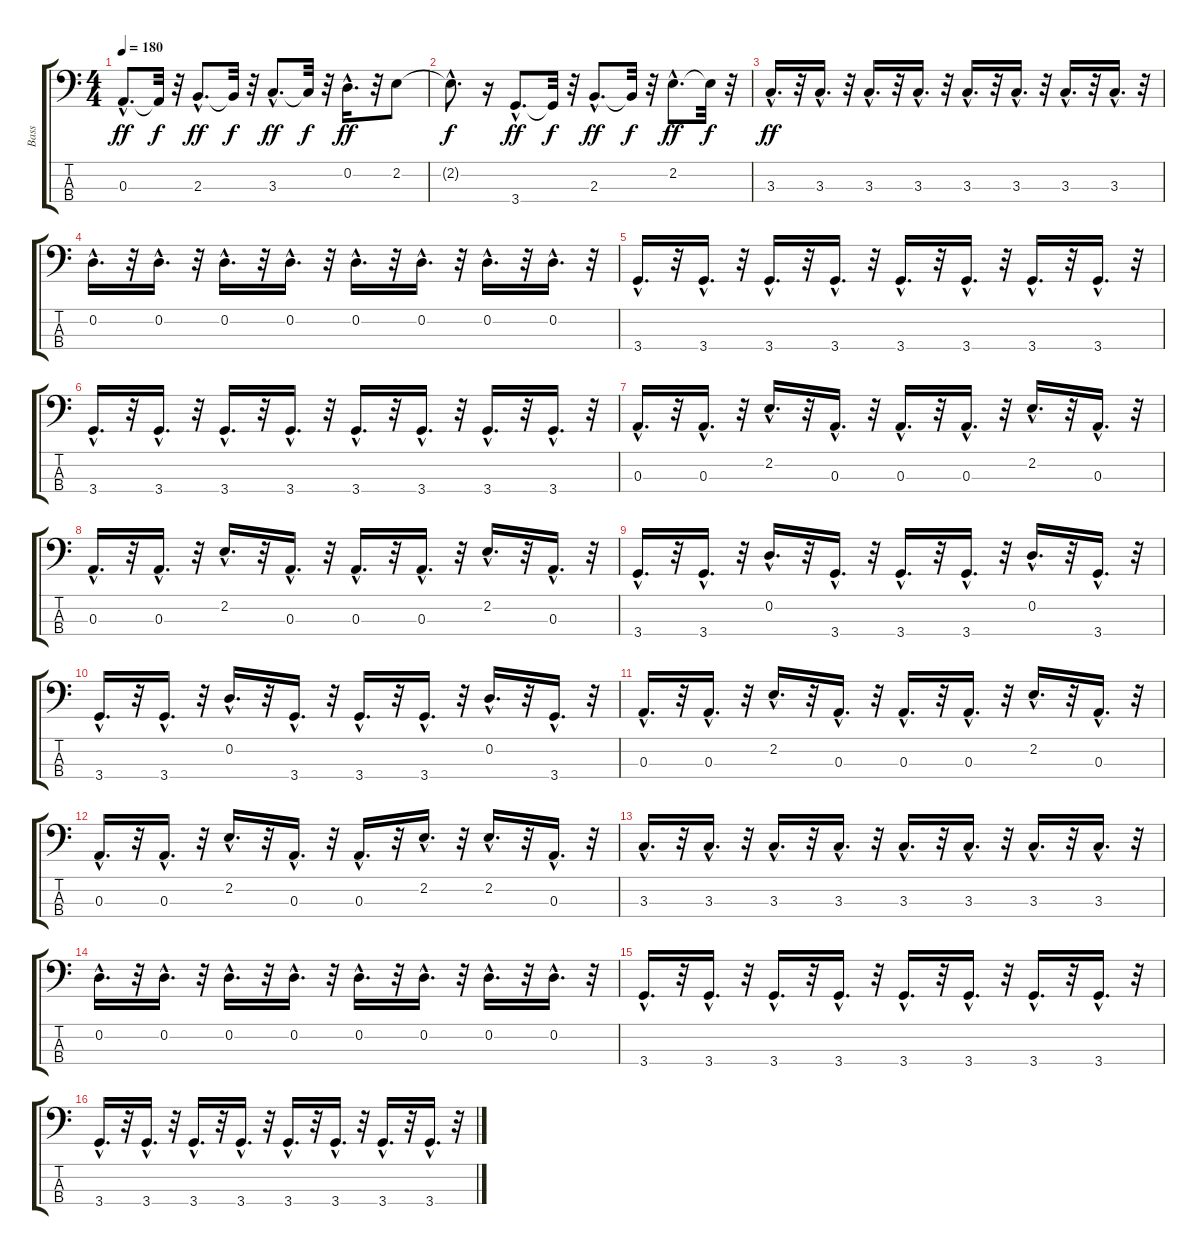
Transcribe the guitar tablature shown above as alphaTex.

\track ("Bass" "Bass") {instrument fretlessbass}
\staff {score tabs}
\tuning (G2 D2 A1 E1) {hide}
\ts (4 4)
\tempo 180
\clef f4
\ks c
0.3{hac}.8{d dy ff} 0.3{t}.32{dy f} r.32 2.3{hac}.8{d dy ff} 2.3{t}.32{dy f} r.32 3.3{hac}.8{d dy ff} 3.3{t}.32{dy f} r.32 0.2{hac}.16{d dy ff} r.32 2.2.8 |
2.2{hac t}.8{d dy f} r.16 3.4{hac}.8{d dy ff} 3.4{t}.32{dy f} r.32 2.3{hac}.8{d dy ff} 2.3{t}.32{dy f} r.32 2.2{hac}.8{d dy ff} 2.2{t}.32{dy f} r.32 |
3.3{hac}.16{d dy ff} r.32 3.3{hac}.16{d} r.32 3.3{hac}.16{d} r.32 3.3{hac}.16{d} r.32 3.3{hac}.16{d} r.32 3.3{hac}.16{d} r.32 3.3{hac}.16{d} r.32 3.3{hac}.16{d} r.32 |
0.2{hac}.16{d} r.32 0.2{hac}.16{d} r.32 0.2{hac}.16{d} r.32 0.2{hac}.16{d} r.32 0.2{hac}.16{d} r.32 0.2{hac}.16{d} r.32 0.2{hac}.16{d} r.32 0.2{hac}.16{d} r.32 |
3.4{hac}.16{d} r.32 3.4{hac}.16{d} r.32 3.4{hac}.16{d} r.32 3.4{hac}.16{d} r.32 3.4{hac}.16{d} r.32 3.4{hac}.16{d} r.32 3.4{hac}.16{d} r.32 3.4{hac}.16{d} r.32 |
3.4{hac}.16{d} r.32 3.4{hac}.16{d} r.32 3.4{hac}.16{d} r.32 3.4{hac}.16{d} r.32 3.4{hac}.16{d} r.32 3.4{hac}.16{d} r.32 3.4{hac}.16{d} r.32 3.4{hac}.16{d} r.32 |
0.3{hac}.16{d} r.32 0.3{hac}.16{d} r.32 2.2{hac}.16{d} r.32 0.3{hac}.16{d} r.32 0.3{hac}.16{d} r.32 0.3{hac}.16{d} r.32 2.2{hac}.16{d} r.32 0.3{hac}.16{d} r.32 |
0.3{hac}.16{d} r.32 0.3{hac}.16{d} r.32 2.2{hac}.16{d} r.32 0.3{hac}.16{d} r.32 0.3{hac}.16{d} r.32 0.3{hac}.16{d} r.32 2.2{hac}.16{d} r.32 0.3{hac}.16{d} r.32 |
3.4{hac}.16{d} r.32 3.4{hac}.16{d} r.32 0.2{hac}.16{d} r.32 3.4{hac}.16{d} r.32 3.4{hac}.16{d} r.32 3.4{hac}.16{d} r.32 0.2{hac}.16{d} r.32 3.4{hac}.16{d} r.32 |
3.4{hac}.16{d} r.32 3.4{hac}.16{d} r.32 0.2{hac}.16{d} r.32 3.4{hac}.16{d} r.32 3.4{hac}.16{d} r.32 3.4{hac}.16{d} r.32 0.2{hac}.16{d} r.32 3.4{hac}.16{d} r.32 |
0.3{hac}.16{d} r.32 0.3{hac}.16{d} r.32 2.2{hac}.16{d} r.32 0.3{hac}.16{d} r.32 0.3{hac}.16{d} r.32 0.3{hac}.16{d} r.32 2.2{hac}.16{d} r.32 0.3{hac}.16{d} r.32 |
0.3{hac}.16{d} r.32 0.3{hac}.16{d} r.32 2.2{hac}.16{d} r.32 0.3{hac}.16{d} r.32 0.3{hac}.16{d} r.32 2.2{hac}.16{d} r.32 2.2{hac}.16{d} r.32 0.3{hac}.16{d} r.32 |
3.3{hac}.16{d} r.32 3.3{hac}.16{d} r.32 3.3{hac}.16{d} r.32 3.3{hac}.16{d} r.32 3.3{hac}.16{d} r.32 3.3{hac}.16{d} r.32 3.3{hac}.16{d} r.32 3.3{hac}.16{d} r.32 |
0.2{hac}.16{d} r.32 0.2{hac}.16{d} r.32 0.2{hac}.16{d} r.32 0.2{hac}.16{d} r.32 0.2{hac}.16{d} r.32 0.2{hac}.16{d} r.32 0.2{hac}.16{d} r.32 0.2{hac}.16{d} r.32 |
3.4{hac}.16{d} r.32 3.4{hac}.16{d} r.32 3.4{hac}.16{d} r.32 3.4{hac}.16{d} r.32 3.4{hac}.16{d} r.32 3.4{hac}.16{d} r.32 3.4{hac}.16{d} r.32 3.4{hac}.16{d} r.32 |
3.4{hac}.16{d} r.32 3.4{hac}.16{d} r.32 3.4{hac}.16{d} r.32 3.4{hac}.16{d} r.32 3.4{hac}.16{d} r.32 3.4{hac}.16{d} r.32 3.4{hac}.16{d} r.32 3.4{hac}.16{d} r.32
